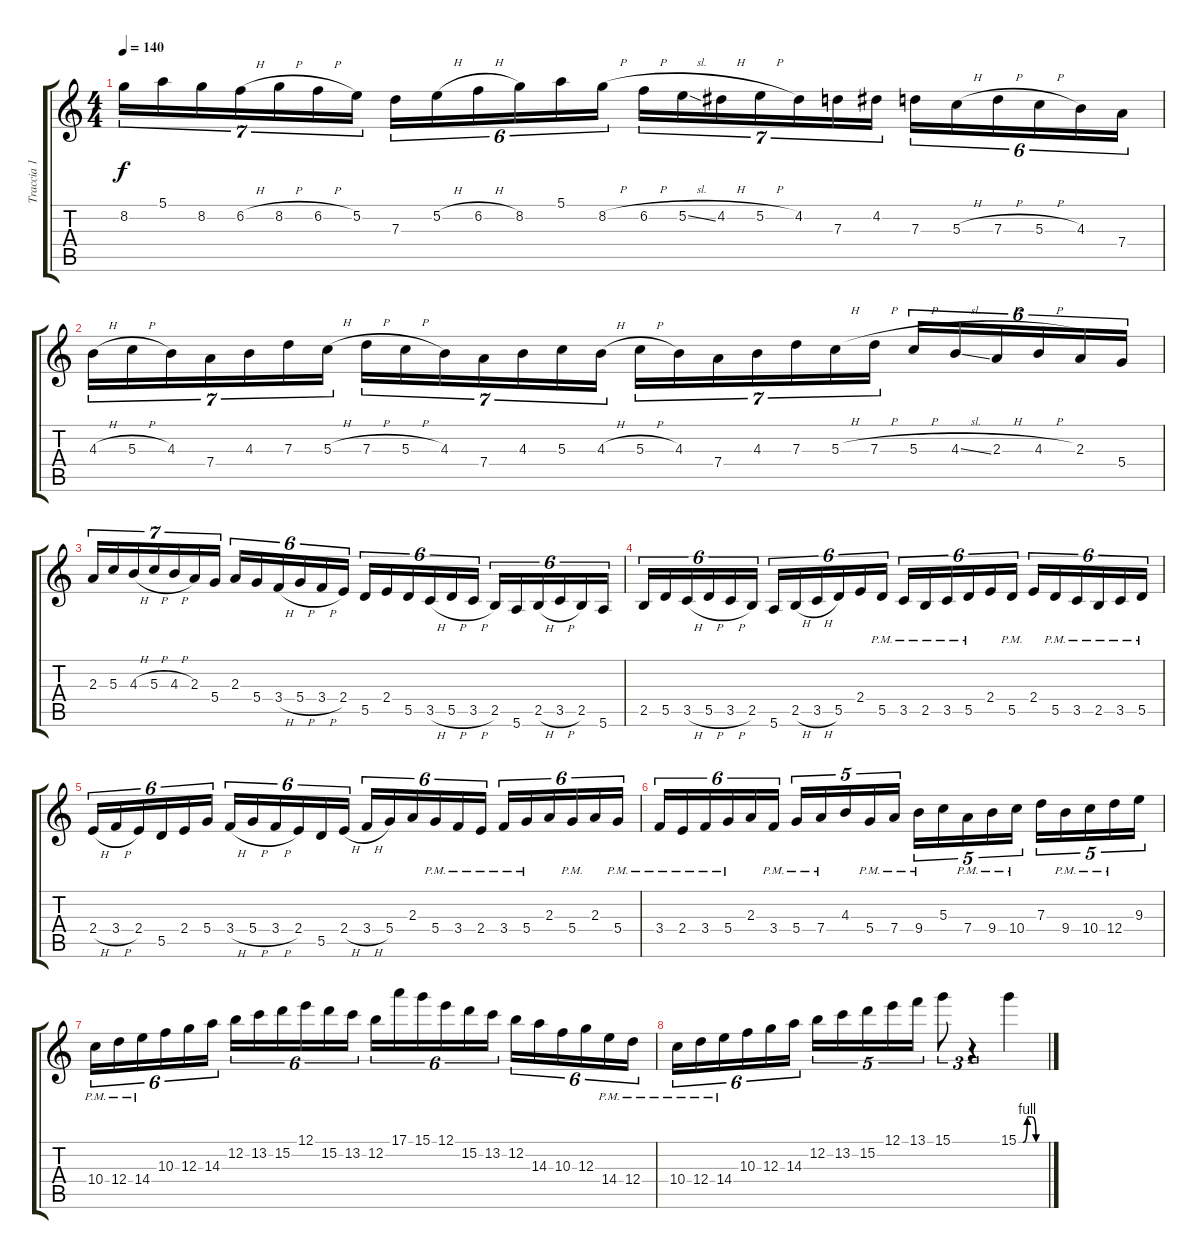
\track ("Traccia 1" "Traccia 1") {instrument distortionguitar}
\staff {score tabs}
\tuning (E4 B3 G3 D3 A2 E2) {hide}
\ts (4 4)
\tempo 140
\clef g2
\ks c
8.2.16{tu (7 4) dy f} 5.1.16{tu (7 4)} 8.2.16{tu (7 4)} 6.2{h}.16{tu (7 4)} 8.2{h}.16{tu (7 4)} 6.2{h}.16{tu (7 4)} 5.2.16{tu (7 4)} 7.3.16{tu (6 4)} 5.2{h}.16{tu (6 4)} 6.2{h}.16{tu (6 4)} 8.2.16{tu (6 4)} 5.1.16{tu (6 4)} 8.2{h}.16{tu (6 4)} 6.2{h}.16{tu (7 4)} 5.2{sl}.16{tu (7 4)} 4.2{h}.16{tu (7 4)} 5.2{h}.16{tu (7 4)} 4.2.16{tu (7 4)} 7.3.16{tu (7 4)} 4.2.16{tu (7 4)} 7.3.16{tu (6 4)} 5.3{h}.16{tu (6 4)} 7.3{h}.16{tu (6 4)} 5.3{h}.16{tu (6 4)} 4.3.16{tu (6 4)} 7.4.16{tu (6 4)} |
4.3{h}.16{tu (7 4)} 5.3{h}.16{tu (7 4)} 4.3.16{tu (7 4)} 7.4.16{tu (7 4)} 4.3.16{tu (7 4)} 7.3.16{tu (7 4)} 5.3{h}.16{tu (7 4)} 7.3{h}.16{tu (7 4)} 5.3{h}.16{tu (7 4)} 4.3.16{tu (7 4)} 7.4.16{tu (7 4)} 4.3.16{tu (7 4)} 5.3.16{tu (7 4)} 4.3{h}.16{tu (7 4)} 5.3{h}.16{tu (7 4)} 4.3.16{tu (7 4)} 7.4.16{tu (7 4)} 4.3.16{tu (7 4)} 7.3.16{tu (7 4)} 5.3{h}.16{tu (7 4)} 7.3{h}.16{tu (7 4)} 5.3{h}.16{tu (6 4)} 4.3{sl}.16{tu (6 4)} 2.3{h}.16{tu (6 4)} 4.3{h}.16{tu (6 4)} 2.3.16{tu (6 4)} 5.4.16{tu (6 4)} |
2.3.16{tu (7 4)} 5.3.16{tu (7 4)} 4.3{h}.16{tu (7 4)} 5.3{h}.16{tu (7 4)} 4.3{h}.16{tu (7 4)} 2.3.16{tu (7 4)} 5.4.16{tu (7 4)} 2.3.16{tu (6 4)} 5.4.16{tu (6 4)} 3.4{h}.16{tu (6 4)} 5.4{h}.16{tu (6 4)} 3.4{h}.16{tu (6 4)} 2.4.16{tu (6 4)} 5.5.16{tu (6 4)} 2.4.16{tu (6 4)} 5.5.16{tu (6 4)} 3.5{h}.16{tu (6 4)} 5.5{h}.16{tu (6 4)} 3.5{h}.16{tu (6 4)} 2.5.16{tu (6 4)} 5.6.16{tu (6 4)} 2.5{h}.16{tu (6 4)} 3.5{h}.16{tu (6 4)} 2.5.16{tu (6 4)} 5.6.16{tu (6 4)} |
2.5.16{tu (6 4)} 5.5.16{tu (6 4)} 3.5{h}.16{tu (6 4)} 5.5{h}.16{tu (6 4)} 3.5{h}.16{tu (6 4)} 2.5.16{tu (6 4)} 5.6.16{tu (6 4)} 2.5{h}.16{tu (6 4)} 3.5{h}.16{tu (6 4)} 5.5.16{tu (6 4)} 2.4.16{tu (6 4)} 5.5{pm}.16{tu (6 4)} 3.5{pm}.16{tu (6 4)} 2.5{pm}.16{tu (6 4)} 3.5{pm}.16{tu (6 4)} 5.5{pm}.16{tu (6 4)} 2.4.16{tu (6 4)} 5.5{pm}.16{tu (6 4)} 2.4.16{tu (6 4)} 5.5{pm}.16{tu (6 4)} 3.5{pm}.16{tu (6 4)} 2.5{pm}.16{tu (6 4)} 3.5{pm}.16{tu (6 4)} 5.5{pm}.16{tu (6 4)} |
2.4{h}.16{tu (6 4)} 3.4{h}.16{tu (6 4)} 2.4.16{tu (6 4)} 5.5.16{tu (6 4)} 2.4.16{tu (6 4)} 5.4.16{tu (6 4)} 3.4{h}.16{tu (6 4)} 5.4{h}.16{tu (6 4)} 3.4{h}.16{tu (6 4)} 2.4.16{tu (6 4)} 5.5.16{tu (6 4)} 2.4{h}.16{tu (6 4)} 3.4{h}.16{tu (6 4)} 5.4.16{tu (6 4)} 2.3.16{tu (6 4)} 5.4{pm}.16{tu (6 4)} 3.4{pm}.16{tu (6 4)} 2.4{pm}.16{tu (6 4)} 3.4{pm}.16{tu (6 4)} 5.4{pm}.16{tu (6 4)} 2.3.16{tu (6 4)} 5.4{pm}.16{tu (6 4)} 2.3.16{tu (6 4)} 5.4{pm}.16{tu (6 4)} |
3.4{pm}.16{tu (6 4)} 2.4{pm}.16{tu (6 4)} 3.4{pm}.16{tu (6 4)} 5.4{pm}.16{tu (6 4)} 2.3.16{tu (6 4)} 3.4{pm}.16{tu (6 4)} 5.4{pm}.16{tu (5 4)} 7.4{pm}.16{tu (5 4)} 4.3.16{tu (5 4)} 5.4{pm}.16{tu (5 4)} 7.4{pm}.16{tu (5 4)} 9.4{pm}.16{tu (5 4)} 5.3.16{tu (5 4)} 7.4{pm}.16{tu (5 4)} 9.4{pm}.16{tu (5 4)} 10.4{pm}.16{tu (5 4)} 7.3.16{tu (5 4)} 9.4{pm}.16{tu (5 4)} 10.4{pm}.16{tu (5 4)} 12.4{pm}.16{tu (5 4)} 9.3.16{tu (5 4)} |
10.4{pm}.16{tu (6 4)} 12.4{pm}.16{tu (6 4)} 14.4{pm}.16{tu (6 4)} 10.3.16{tu (6 4)} 12.3.16{tu (6 4)} 14.3.16{tu (6 4)} 12.2.16{tu (6 4)} 13.2.16{tu (6 4)} 15.2.16{tu (6 4)} 12.1.16{tu (6 4)} 15.2.16{tu (6 4)} 13.2.16{tu (6 4)} 12.2.16{tu (6 4)} 17.1.16{tu (6 4)} 15.1.16{tu (6 4)} 12.1.16{tu (6 4)} 15.2.16{tu (6 4)} 13.2.16{tu (6 4)} 12.2.16{tu (6 4)} 14.3.16{tu (6 4)} 10.3.16{tu (6 4)} 12.3.16{tu (6 4)} 14.4{pm}.16{tu (6 4)} 12.4{pm}.16{tu (6 4)} |
10.4{pm}.16{tu (6 4)} 12.4{pm}.16{tu (6 4)} 14.4{pm}.16{tu (6 4)} 10.3.16{tu (6 4)} 12.3.16{tu (6 4)} 14.3.16{tu (6 4)} 12.2.16{tu (5 4)} 13.2.16{tu (5 4)} 15.2.16{tu (5 4)} 12.1.16{tu (5 4)} 13.1.16{tu (5 4)} 15.1.8{tu (3 2)} r.4{tu (3 2)} 15.1{be (custom 0 0 10 0 20 4 30 4 40 0 60 0)}.4
